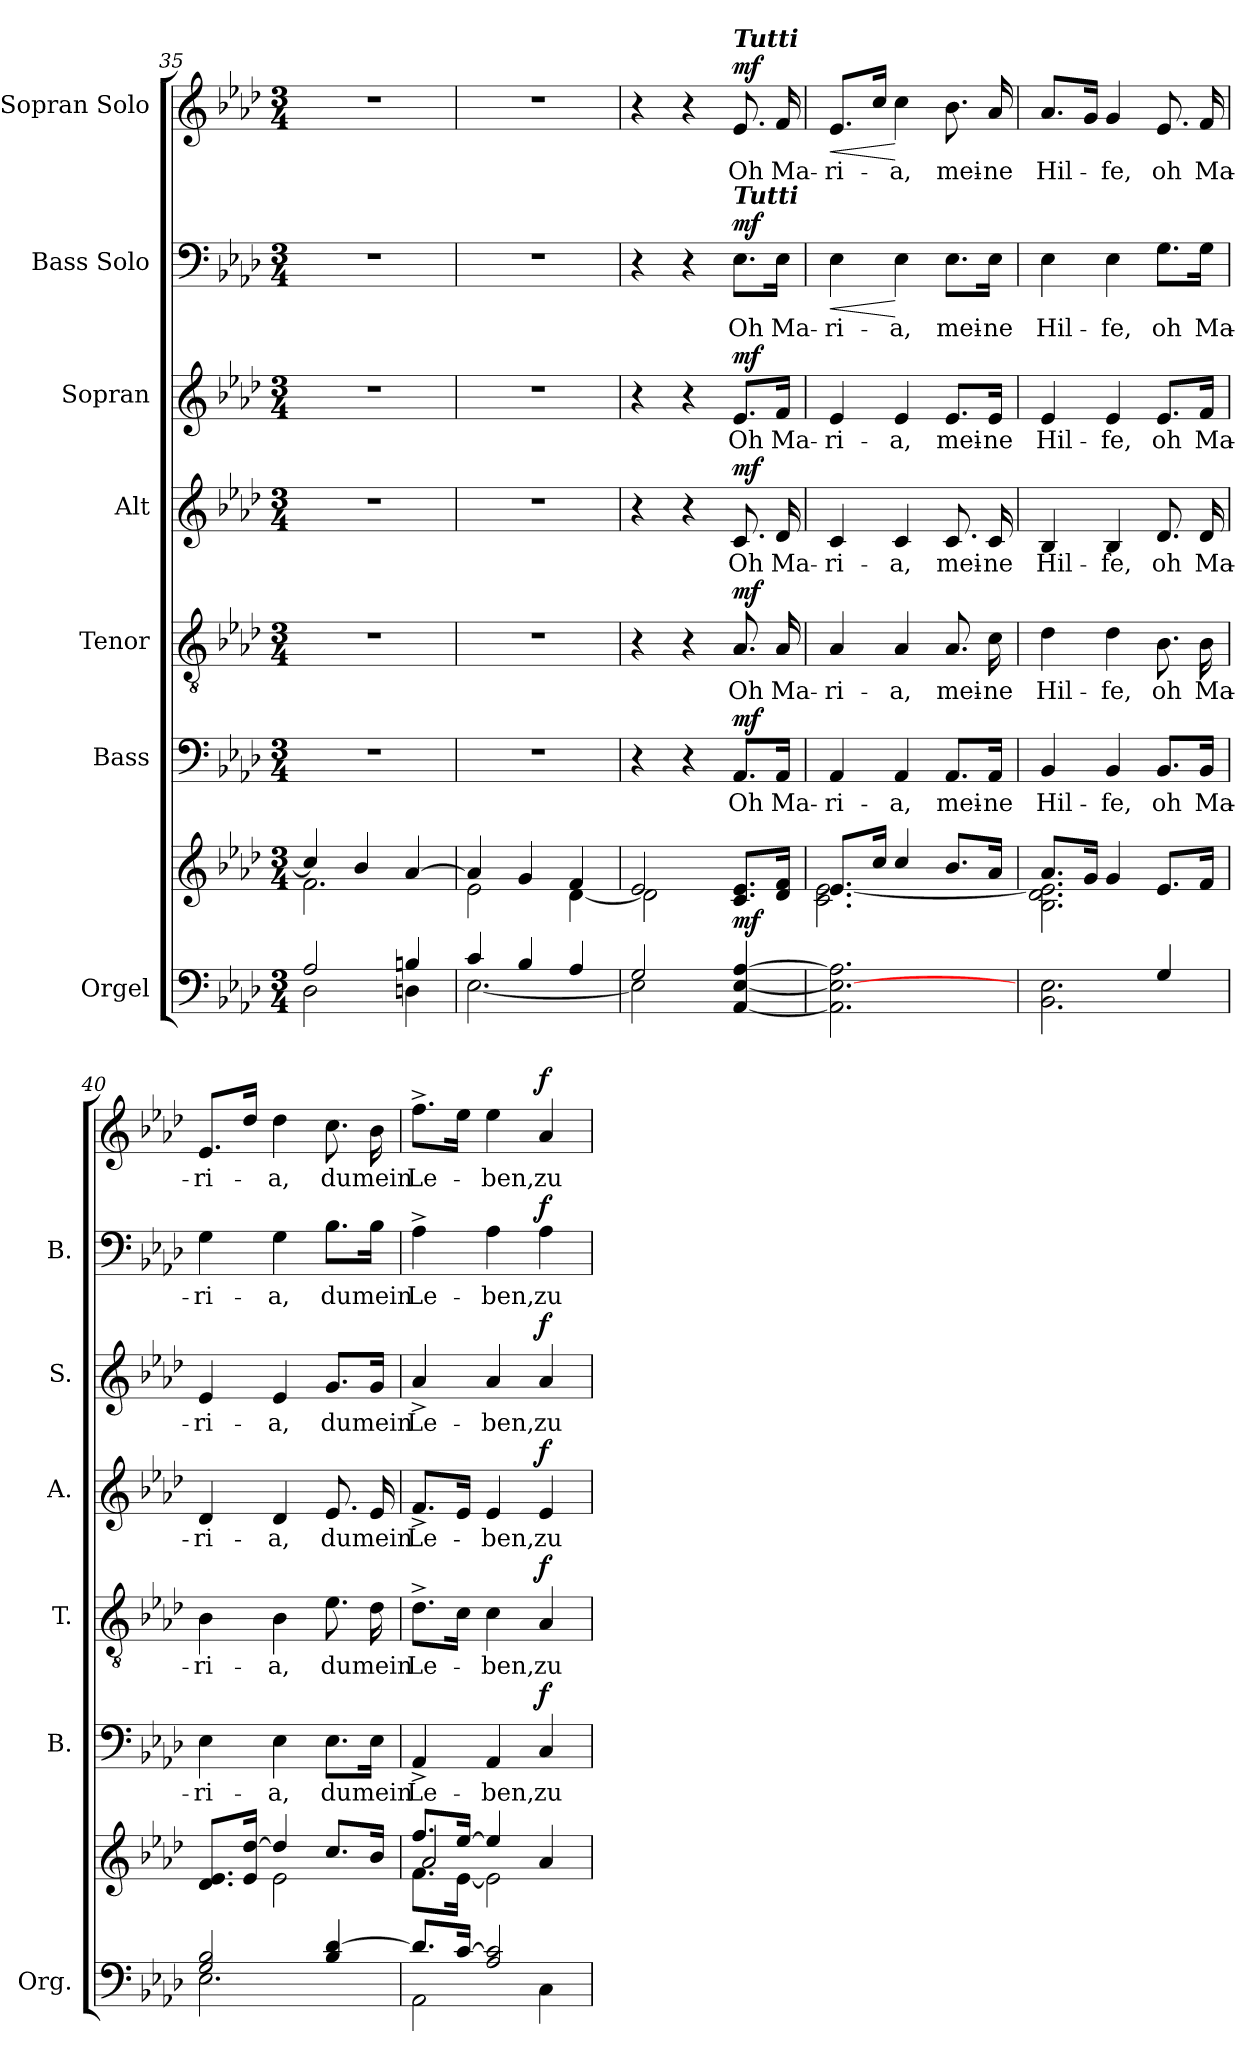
**kern	**kern	**dynam	**kern	**text	**dynam	**kern	**text	**dynam	**kern	**text	**dynam	**kern	**text	**dynam	**kern	**text	**dynam	**kern	**text	**dynam
*part7	*part7	*part7	*part6	*part6	*part6	*part5	*part5	*part5	*part4	*part4	*part4	*part3	*part3	*part3	*part2	*part2	*part2	*part1	*part1	*part1
*staff8	*staff7	*staff7/8	*staff6	*staff6	*staff6	*staff5	*staff5	*staff5	*staff4	*staff4	*staff4	*staff3	*staff3	*staff3	*staff2	*staff2	*staff2	*staff1	*staff1	*staff1
*I"Orgel	*	*	*I"Bass	*	*	*I"Tenor	*	*	*I"Alt	*	*	*I"Sopran	*	*	*I"Bass Solo	*	*	*I"Sopran Solo	*	*
*I'Org.	*	*	*I'B.	*	*	*I'T.	*	*	*I'A.	*	*	*I'S.	*	*	*I'B.	*	*	*	*	*
*clefF4	*clefG2	*	*clefF4	*	*	*clefGv2	*	*	*clefG2	*	*	*clefG2	*	*	*clefF4	*	*	*clefG2	*	*
*k[b-e-a-d-]	*k[b-e-a-d-]	*	*k[b-e-a-d-]	*	*	*k[b-e-a-d-]	*	*	*k[b-e-a-d-]	*	*	*k[b-e-a-d-]	*	*	*k[b-e-a-d-]	*	*	*k[b-e-a-d-]	*	*
*A-:	*A-:	*	*A-:	*	*	*A-:	*	*	*A-:	*	*	*A-:	*	*	*A-:	*	*	*A-:	*	*
*M3/4	*M3/4	*	*M3/4	*	*	*M3/4	*	*	*M3/4	*	*	*M3/4	*	*	*M3/4	*	*	*M3/4	*	*
=35	=35	=35	=35	=35	=35	=35	=35	=35	=35	=35	=35	=35	=35	=35	=35	=35	=35	=35	=35	=35
*^	*^	*	*	*	*	*	*	*	*	*	*	*	*	*	*	*	*	*	*	*
2A-/	2D-\	4cc/]	2.f\	.	2.r	.	.	2.r	.	.	2.r	.	.	2.r	.	.	2.r	.	.	2.r	.	.
.	.	4b-/	.	.	.	.	.	.	.	.	.	.	.	.	.	.	.	.	.	.	.	.
4Bn/	4Dn\	[>4a-/	.	.	.	.	.	.	.	.	.	.	.	.	.	.	.	.	.	.	.	.
=36	=36	=36	=36	=36	=36	=36	=36	=36	=36	=36	=36	=36	=36	=36	=36	=36	=36	=36	=36	=36	=36	=36
4c/	[<2.E-\	4a-/]	2e-\	.	2.r	.	.	2.r	.	.	2.r	.	.	2.r	.	.	2.r	.	.	2.r	.	.
4B-/	.	4g/	.	.	.	.	.	.	.	.	.	.	.	.	.	.	.	.	.	.	.	.
4A-/	.	4f/	[<4d-\	.	.	.	.	.	.	.	.	.	.	.	.	.	.	.	.	.	.	.
!!LO:PB:g=z
=37	=37	=37	=37	=37	=37	=37	=37	=37	=37	=37	=37	=37	=37	=37	=37	=37	=37	=37	=37	=37	=37	=37
2G/	2E-\]	2e-/	2d-\]	.	4r	.	.	4r	.	.	4r	.	.	4r	.	.	4r	.	.	4r	.	.
.	.	.	.	.	4r	.	.	4r	.	.	4r	.	.	4r	.	.	4r	.	.	4r	.	.
!	!	!	!	!	!	!	!	!	!	!	!	!	!	!	!	!	!	!	!	!LO:TX:a:Bi:t=Tutti	!	!
!	!	!	!	!	!	!	!	!	!	!	!	!	!	!	!	!	!LO:TX:a:Bi:t=Tutti	!	!	!	!	!
!	!	!	!	!LO:DY:b	!	!LO:LY:b	!LO:DY:a	!	!LO:LY:b	!LO:DY:a	!	!LO:LY:b	!LO:DY:a	!	!LO:LY:b	!LO:DY:a	!	!LO:LY:b	!LO:DY:a	!	!LO:LY:b	!LO:DY:a
[>4AA-/ [>4E-/ [>4A-/	4ryy	8.c/ 8.e-/L	4ryy	mf	8.AA-/L	Oh	mf	8.A-/	Oh	mf	8.c/	Oh	mf	8.e-/L	Oh	mf	8.E-\L	Oh	mf	8.e-/	Oh	mf
!	!	!	!	!	!	!LO:LY:b	!	!	!LO:LY:b	!	!	!LO:LY:b	!	!	!LO:LY:b	!	!	!LO:LY:b	!	!	!LO:LY:b	!
.	.	16d-/ 16f/Jk	.	.	16AA-/Jk	Ma-	.	16A-/	Ma-	.	16d-/	Ma-	.	16f/Jk	Ma-	.	16E-\Jk	Ma-	.	16f/	Ma-	.
*v	*v	*	*	*	*	*	*	*	*	*	*	*	*	*	*	*	*	*	*	*	*	*
=38	=38	=38	=38	=38	=38	=38	=38	=38	=38	=38	=38	=38	=38	=38	=38	=38	=38	=38	=38	=38	=38
!	!	!	!	!	!LO:LY:b	!	!	!LO:LY:b	!	!	!LO:LY:b	!	!	!LO:LY:b	!	!	!LO:LY:b	!LO:HP:b	!	!LO:LY:b	!LO:HP:b
2.AA-\] 2.E-\_ 2.A-\]	8.e-/L	2.c\ [<2.e-\	.	4AA-/	-ri-	.	4A-/	-ri-	.	4c/	-ri-	.	4e-/	-ri-	.	4E-\	-ri-	<	8.e-/L	-ri-	<
.	16cc/Jk	.	.	.	.	.	.	.	.	.	.	.	.	.	.	.	.	.	16cc/Jk	.	.
!	!	!	!	!	!LO:LY:b	!	!	!LO:LY:b	!	!	!LO:LY:b	!	!	!LO:LY:b	!	!	!LO:LY:b	!	!	!LO:LY:b	!
.	4cc/	.	.	4AA-/	-a,	.	4A-/	-a,	.	4c/	-a,	.	4e-/	-a,	.	4E-\	-a,	[	4cc\	-a,	[
!	!	!	!	!	!LO:LY:b	!	!	!LO:LY:b	!	!	!LO:LY:b	!	!	!LO:LY:b	!	!	!LO:LY:b	!	!	!LO:LY:b	!
.	8.b-/L	.	.	8.AA-/L	mei-	.	8.A-/	mei-	.	8.c/	mei-	.	8.e-/L	mei-	.	8.E-\L	mei-	.	8.b-\	mei-	.
!	!	!	!	!	!LO:LY:b	!	!	!LO:LY:b	!	!	!LO:LY:b	!	!	!LO:LY:b	!	!	!LO:LY:b	!	!	!LO:LY:b	!
.	16a-/Jk	.	.	16AA-/Jk	-ne	.	16c\	-ne	.	16c/	-ne	.	16e-/Jk	-ne	.	16E-\Jk	-ne	.	16a-/	-ne	.
=39	=39	=39	=39	=39	=39	=39	=39	=39	=39	=39	=39	=39	=39	=39	=39	=39	=39	=39	=39	=39	=39
*^	*	*	*	*	*	*	*	*	*	*	*	*	*	*	*	*	*	*	*	*	*
!	!	!	!	!	!	!LO:LY:b	!	!	!LO:LY:b	!	!	!LO:LY:b	!	!	!LO:LY:b	!	!	!LO:LY:b	!	!	!LO:LY:b	!
4ryy	2.BB-\ 2.E-\	8.a-/L	2.B-\ 2.d-\ 2.e-\]	.	4BB-/	Hil-	.	4d-\	Hil-	.	4B-/	Hil-	.	4e-/	Hil-	.	4E-\	Hil-	.	8.a-/L	Hil-	.
.	.	16g/Jk	.	.	.	.	.	.	.	.	.	.	.	.	.	.	.	.	.	16g/Jk	.	.
!	!	!	!	!	!	!LO:LY:b	!	!	!LO:LY:b	!	!	!LO:LY:b	!	!	!LO:LY:b	!	!	!LO:LY:b	!	!	!LO:LY:b	!
4ryy	.	4g/	.	.	4BB-/	-fe,	.	4d-\	-fe,	.	4B-/	-fe,	.	4e-/	-fe,	.	4E-\	-fe,	.	4g/	-fe,	.
!	!	!	!	!	!	!LO:LY:b	!	!	!LO:LY:b	!	!	!LO:LY:b	!	!	!LO:LY:b	!	!	!LO:LY:b	!	!	!LO:LY:b	!
4G/	.	8.e-/L	.	.	8.BB-/L	oh	.	8.B-\	oh	.	8.d-/	oh	.	8.e-/L	oh	.	8.G\L	oh	.	8.e-/	oh	.
!	!	!	!	!	!	!LO:LY:b	!	!	!LO:LY:b	!	!	!LO:LY:b	!	!	!LO:LY:b	!	!	!LO:LY:b	!	!	!LO:LY:b	!
.	.	16f/Jk	.	.	16BB-/Jk	Ma-	.	16B-\	Ma-	.	16d-/	Ma-	.	16f/Jk	Ma-	.	16G\Jk	Ma-	.	16f/	Ma-	.
=40	=40	=40	=40	=40	=40	=40	=40	=40	=40	=40	=40	=40	=40	=40	=40	=40	=40	=40	=40	=40	=40	=40
!	!	!	!	!	!	!LO:LY:b	!	!	!LO:LY:b	!	!	!LO:LY:b	!	!	!LO:LY:b	!	!	!LO:LY:b	!	!	!LO:LY:b	!
2G/ 2B-/	2.E-\	8.d-/ 8.e-/L	4ryy	.	4E-\	-ri-	.	4B-\	-ri-	.	4d-/	-ri-	.	4e-/	-ri-	.	4G\	-ri-	.	8.e-/L	-ri-	.
.	.	16e-/ [>16dd-/Jk	.	.	.	.	.	.	.	.	.	.	.	.	.	.	.	.	.	16dd-/Jk	.	.
!	!	!	!	!	!	!LO:LY:b	!	!	!LO:LY:b	!	!	!LO:LY:b	!	!	!LO:LY:b	!	!	!LO:LY:b	!	!	!LO:LY:b	!
.	.	4dd-/]	2e-\	.	4E-\	-a,	.	4B-\	-a,	.	4d-/	-a,	.	4e-/	-a,	.	4G\	-a,	.	4dd-\	-a,	.
!	!	!	!	!	!	!LO:LY:b	!	!	!LO:LY:b	!	!	!LO:LY:b	!	!	!LO:LY:b	!	!	!LO:LY:b	!	!	!LO:LY:b	!
4B-/ [>4d-/	.	8.cc/L	.	.	8.E-\L	du	.	8.e-\	du	.	8.e-/	du	.	8.g/L	du	.	8.B-\L	du	.	8.cc\	du	.
!	!	!	!	!	!	!LO:LY:b	!	!	!LO:LY:b	!	!	!LO:LY:b	!	!	!LO:LY:b	!	!	!LO:LY:b	!	!	!LO:LY:b	!
.	.	16b-/Jk	.	.	16E-\Jk	mein	.	16d-\	mein	.	16e-/	mein	.	16g/Jk	mein	.	16B-\Jk	mein	.	16b-\	mein	.
!!LO:PB:g=z
=41	=41	=41	=41	=41	=41	=41	=41	=41	=41	=41	=41	=41	=41	=41	=41	=41	=41	=41	=41	=41	=41	=41
*	*	*	*^	*	*	*	*	*	*	*	*	*	*	*	*	*	*	*	*	*	*	*
!	!	!	!	!	!	!	!LO:LY:b	!	!	!LO:LY:b	!	!	!LO:LY:b	!	!	!LO:LY:b	!	!	!LO:LY:b	!	!	!LO:LY:b	!
8.d-/L]	2AA-\	8.ff/L	8.f\L	2a-/	.	4AA-^</	Le-	.	8.d-^>\L	Le-	.	8.f^</L	Le-	.	4a-^</	Le-	.	4A-^>\	Le-	.	8.ff^>\L	Le-	.
[>16c/Jk	.	[>16ee-/Jk	[<16e-\Jk	.	.	.	.	.	16c\Jk	.	.	16e-/Jk	.	.	.	.	.	.	.	.	16ee-\Jk	.	.
!	!	!	!	!	!	!	!LO:LY:b	!	!	!LO:LY:b	!	!	!LO:LY:b	!	!	!LO:LY:b	!	!	!LO:LY:b	!	!	!LO:LY:b	!
2A-/ 2c/]	.	4ee-/]	2e-\]	.	.	4AA-/	-ben,	.	4c\	-ben,	.	4e-/	-ben,	.	4a-/	-ben,	.	4A-\	-ben,	.	4ee-\	-ben,	.
!	!	!	!	!	!	!	!LO:LY:b	!LO:DY:a	!	!LO:LY:b	!LO:DY:a	!	!LO:LY:b	!LO:DY:a	!	!LO:LY:b	!LO:DY:a	!	!LO:LY:b	!LO:DY:a	!	!LO:LY:b	!LO:DY:a
.	4C\	4a-/	.	4ryy	.	4C/	zu	f	4A-/	zu	f	4e-/	zu	f	4a-/	zu	f	4A-\	zu	f	4a-/	zu	f
*v	*v	*	*	*	*	*	*	*	*	*	*	*	*	*	*	*	*	*	*	*	*	*	*
*	*v	*v	*v	*	*	*	*	*	*	*	*	*	*	*	*	*	*	*	*	*	*	*
=	=	=	=	=	=	=	=	=	=	=	=	=	=	=	=	=	=	=	=	=
*-	*-	*-	*-	*-	*-	*-	*-	*-	*-	*-	*-	*-	*-	*-	*-	*-	*-	*-	*-	*-
